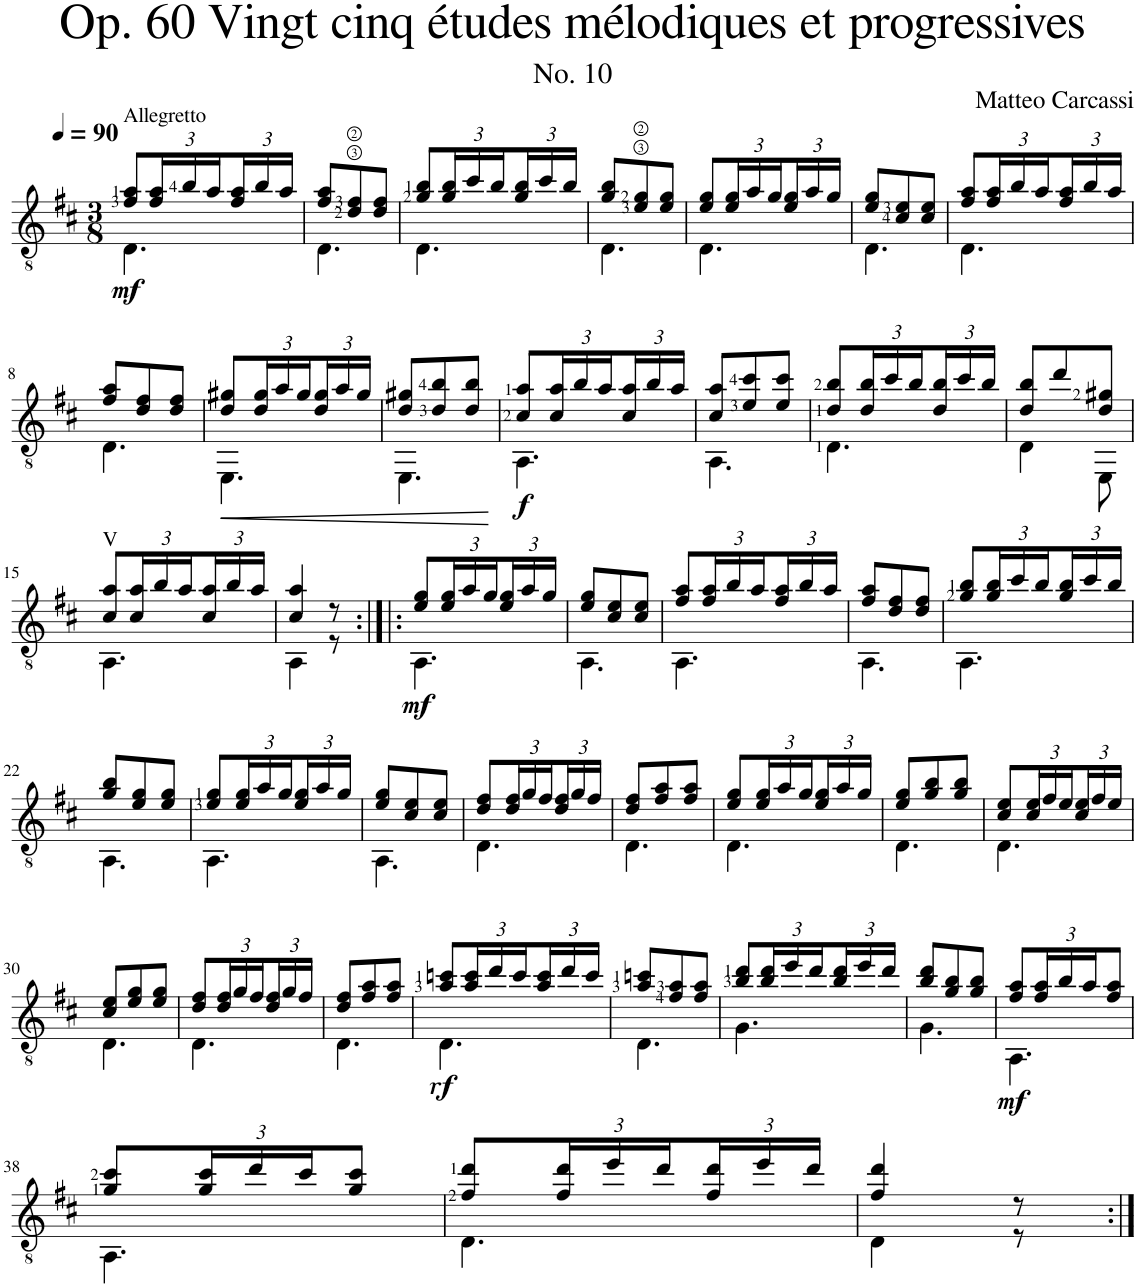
**kern	**dynam
*part1	*part1
*staff1	*staff1
*I"Classical Guitar	*
*I'Guit.	*
*clefGv2	*
*k[f#c#]	*
*M3/8	*
*MM90	*
=1	=1
*^	*
!LO:TX:a:t=Allegretto	!	!
!	!	!LO:DY:b
8f#/ 8a/L	4.D\	mf
*Xbrackettup	*	*
24f#/ 24a/L	.	.
24b/	.	.
24a/	.	.
24f#/ 24a/	.	.
24b/	.	.
24a/JJ	.	.
=2	=2	=2
8f#/ 8a/L	4.D\	.
8d/ 8f#/	.	.
8d/ 8f#/J	.	.
=3	=3	=3
8g/ 8b/L	4.D\	.
24g/ 24b/L	.	.
24cc#/	.	.
24b/	.	.
24g/ 24b/	.	.
24cc#/	.	.
24b/JJ	.	.
=4	=4	=4
8g/ 8b/L	4.D\	.
8e/ 8g/	.	.
8e/ 8g/J	.	.
=5	=5	=5
8e/ 8g/L	4.D\	.
24e/ 24g/L	.	.
24a/	.	.
24g/	.	.
24e/ 24g/	.	.
24a/	.	.
24g/JJ	.	.
=6	=6	=6
8e/ 8g/L	4.D\	.
8c#/ 8e/	.	.
8c#/ 8e/J	.	.
=7	=7	=7
8f#/ 8a/L	4.D\	.
24f#/ 24a/L	.	.
24b/	.	.
24a/	.	.
24f#/ 24a/	.	.
24b/	.	.
24a/JJ	.	.
!!LO:LB:g=z	!!
=8	=8	=8
8f#/ 8a/L	4.D\	.
8d/ 8f#/	.	.
8d/ 8f#/J	.	.
=9	=9	=9
!	!	!LO:HP:b
8d/ 8g#X/L	4.EE\	<
24d/ 24g#/L	.	.
24a/	.	.
24g#/	.	.
24d/ 24g#/	.	.
24a/	.	.
24g#/JJ	.	.
=10	=10	=10
8d/ 8g#X/L	4.EE\	.
8d/ 8b/	.	.
8d/ 8b/J	.	.
*v	*v	*
.	[
=11	=11
*^	*
!	!	!LO:DY:b
8c#/ 8a/L	4.AA\	f
24c#/ 24a/L	.	.
24b/	.	.
24a/	.	.
24c#/ 24a/	.	.
24b/	.	.
24a/JJ	.	.
=12	=12	=12
8c#/ 8a/L	4.AA\	.
8e/ 8cc#/	.	.
8e/ 8cc#/J	.	.
=13	=13	=13
8d/ 8b/L	4.D\	.
24d/ 24b/L	.	.
24cc#/	.	.
24b/	.	.
24d/ 24b/	.	.
24cc#/	.	.
24b/JJ	.	.
=14	=14	=14
8d/ 8b/L	4D\	.
8dd/	.	.
8d/ 8g#X/J	8EE\	.
!!LO:LB:g=z	!!
=15	=15	=15
!LO:TX:a:t=V	!	!
8c#/ 8a/L	4.AA\	.
24c#/ 24a/L	.	.
24b/	.	.
24a/	.	.
24c#/ 24a/	.	.
24b/	.	.
24a/JJ	.	.
=16	=16	=16
4c#/ 4a/	4AA\	.
8r	8r	.
=17:|!|:	=17:|!|:	=17:|!|:
!	!	!LO:DY:b
8e/ 8g/L	4.AA\	mf
24e/ 24g/L	.	.
24a/	.	.
24g/	.	.
24e/ 24g/	.	.
24a/	.	.
24g/JJ	.	.
=18	=18	=18
8e/ 8g/L	4.AA\	.
8c#/ 8e/	.	.
8c#/ 8e/J	.	.
=19	=19	=19
8f#/ 8a/L	4.AA\	.
24f#/ 24a/L	.	.
24b/	.	.
24a/	.	.
24f#/ 24a/	.	.
24b/	.	.
24a/JJ	.	.
=20	=20	=20
8f#/ 8a/L	4.AA\	.
8d/ 8f#/	.	.
8d/ 8f#/J	.	.
=21	=21	=21
8g/ 8b/L	4.AA\	.
24g/ 24b/L	.	.
24cc#/	.	.
24b/	.	.
24g/ 24b/	.	.
24cc#/	.	.
24b/JJ	.	.
!!LO:LB:g=z	!!
=22	=22	=22
8g/ 8b/L	4.AA\	.
8e/ 8g/	.	.
8e/ 8g/J	.	.
=23	=23	=23
8e/ 8g/L	4.AA\	.
24e/ 24g/L	.	.
24a/	.	.
24g/	.	.
24e/ 24g/	.	.
24a/	.	.
24g/JJ	.	.
=24	=24	=24
8e/ 8g/L	4.AA\	.
8c#/ 8e/	.	.
8c#/ 8e/J	.	.
=25	=25	=25
8d/ 8f#/L	4.D\	.
24d/ 24f#/L	.	.
24g/	.	.
24f#/	.	.
24d/ 24f#/	.	.
24g/	.	.
24f#/JJ	.	.
=26	=26	=26
8d/ 8f#/L	4.D\	.
8f#/ 8a/	.	.
8f#/ 8a/J	.	.
=27	=27	=27
8e/ 8g/L	4.D\	.
24e/ 24g/L	.	.
24a/	.	.
24g/	.	.
24e/ 24g/	.	.
24a/	.	.
24g/JJ	.	.
=28	=28	=28
8e/ 8g/L	4.D\	.
8g/ 8b/	.	.
8g/ 8b/J	.	.
=29	=29	=29
8c#/ 8e/L	4.D\	.
24c#/ 24e/L	.	.
24f#/	.	.
24e/	.	.
24c#/ 24e/	.	.
24f#/	.	.
24e/JJ	.	.
!!LO:LB:g=z	!!
=30	=30	=30
8c#/ 8e/L	4.D\	.
8e/ 8g/	.	.
8e/ 8g/J	.	.
=31	=31	=31
8d/ 8f#/L	4.D\	.
24d/ 24f#/L	.	.
24g/	.	.
24f#/	.	.
24d/ 24f#/	.	.
24g/	.	.
24f#/JJ	.	.
=32	=32	=32
8d/ 8f#/L	4.D\	.
8f#/ 8a/	.	.
8f#/ 8a/J	.	.
=33	=33	=33
!	!	!LO:DY:b
8a/ 8ccn/L	4.D\	rf
24a/ 24cc/L	.	.
24dd/	.	.
24cc/	.	.
24a/ 24cc/	.	.
24dd/	.	.
24cc/JJ	.	.
=34	=34	=34
8a/ 8ccn/L	4.D\	.
8f#/ 8a/	.	.
8f#/ 8a/J	.	.
=35	=35	=35
8b/ 8dd/L	4.G\	.
24b/ 24dd/L	.	.
24ee/	.	.
24dd/	.	.
24b/ 24dd/	.	.
24ee/	.	.
24dd/JJ	.	.
=36	=36	=36
8b/ 8dd/L	4.G\	.
8g/ 8b/	.	.
8g/ 8b/J	.	.
=37	=37	=37
!	!	!LO:DY:b
8f#/ 8a/L	4.AA\	mf
24f#/ 24a/L	.	.
24b/	.	.
24a/J	.	.
8f#/ 8a/J	.	.
!!LO:LB:g=z	!!
=38	=38	=38
8g/ 8cc#/L	4.AA\	.
24g/ 24cc#/L	.	.
24dd/	.	.
24cc#/J	.	.
8g/ 8cc#/J	.	.
=39	=39	=39
8f#/ 8dd/L	4.D\	.
24f#/ 24dd/L	.	.
24ee/	.	.
24dd/	.	.
24f#/ 24dd/	.	.
24ee/	.	.
24dd/JJ	.	.
=40	=40	=40
4f#/ 4dd/	4D\	.
8r	8r	.
*v	*v	*
=:|!	=:|!
*-	*-
